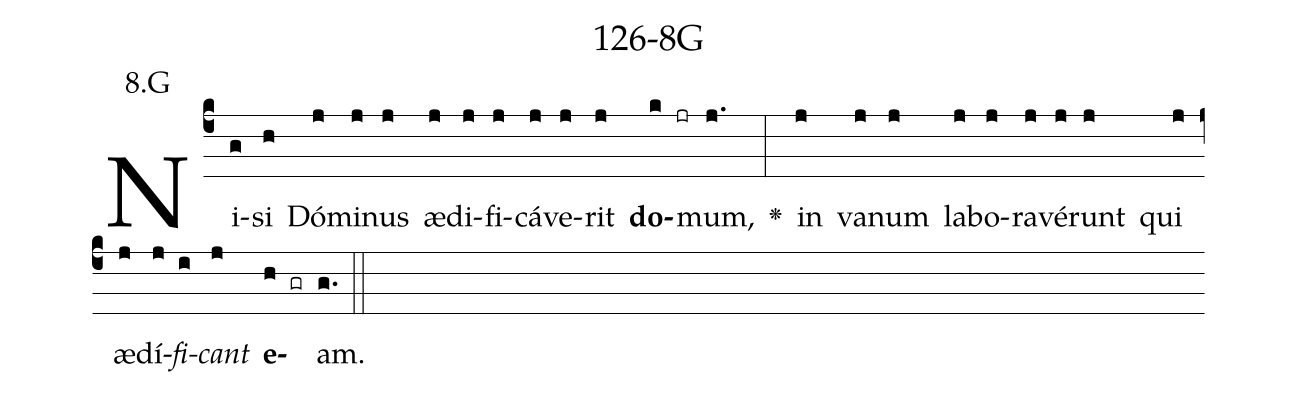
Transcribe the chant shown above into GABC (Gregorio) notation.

name: 126-8G;
annotation: 8.G;
%%
(c4)Ni(g)si(h) Dó(j)mi(j)nus(j) æ(j)di(j)fi(j)cá(j)ve(j)rit(j) <b>do</b>(k jr)mum,(j.) <v>\greheightstar</v>(:) in(j) va(j)num(j) la(j)bo(j)ra(j)vé(j)runt(j) qui(j) æ(j)dí(j)<i>fi</i>(i)<i>cant</i>(j) <b>e</b>(h gr)am.(g.) (::)


%E(j) u(j) o(i) u(j) a(h) e.(g.) (::)
